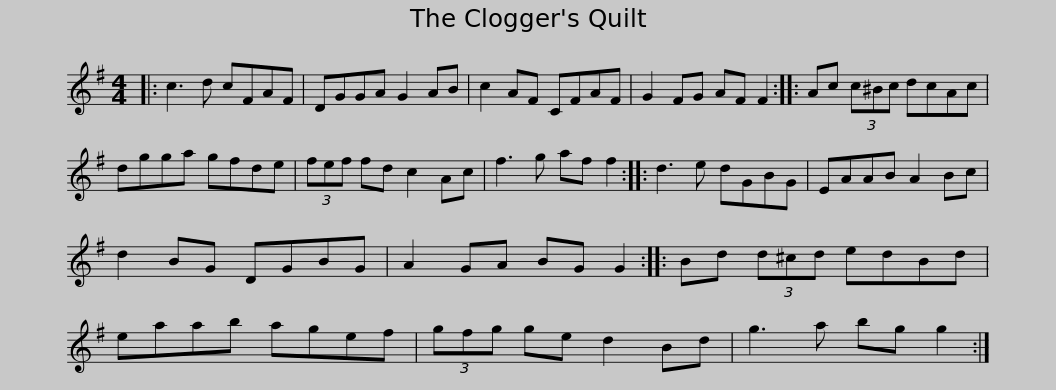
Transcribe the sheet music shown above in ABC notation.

X:1
L:1/8
M:4/4
I:linebreak $
K:G
V:1 treble
V:1
|: c3 d cFAF | DGGA G2 AB | c2 AF CFAF | G2 FG AF F2 :: Ac (3c^Bc dcAc |$ %5
 dgga gfde | (3fef fd c2 Ac | f3 g af f2 :: d3 e dGBG | EAAB A2 Bc | %10
 d2 BG DGBG |$ A2 GA BG G2 :: Bd (3d^cd edBd | eaab agef | (3gfg ge d2 Bd | %15
 g3 a bg g2 :| %16
